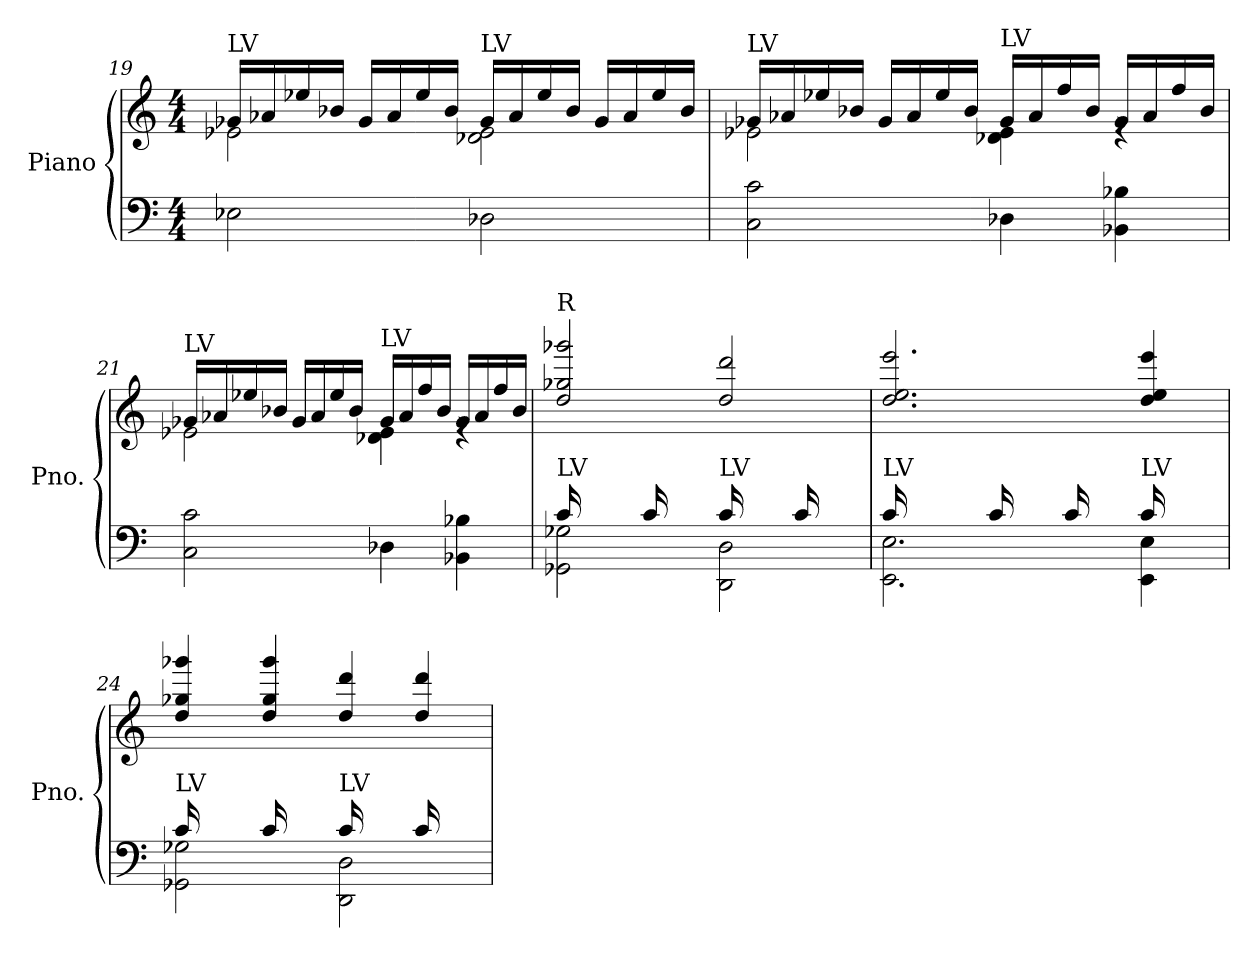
**kern	**kern
*part1	*part1
*staff2	*staff1
*I"Piano	*
*I'Pno.	*
!!LO:LB:g=z
*clefF4	*clefG2
*k[]	*k[]
*M4/4	*M4/4
=19	=19
*	*^
!	!LO:TX:a:t=LV	!
2E-X\	16g-X/LL	2e-X\
.	16a-X/	.
.	16ee-X/	.
.	16b-X/JJ	.
.	16g-/LL	.
.	16a-/	.
.	16ee-/	.
.	16b-/JJ	.
!	!LO:TX:a:t=LV	!
2D-X\	16g-/LL	2d-X\ 2e-\
.	16a-/	.
.	16ee-/	.
.	16b-/JJ	.
.	16g-/LL	.
.	16a-/	.
.	16ee-/	.
.	16b-/JJ	.
=20	=20	=20
!	!LO:TX:a:t=LV	!
2C\ 2c\	16g-X/LL	2e-X\
.	16a-X/	.
.	16ee-X/	.
.	16b-X/JJ	.
.	16g-/LL	.
.	16a-/	.
.	16ee-/	.
.	16b-/JJ	.
!	!LO:TX:a:t=LV	!
4D-X\	16g-/LL	4d-X\ 4e-\
.	16a-/	.
.	16ff/	.
.	16b-/JJ	.
4BB-X\ 4B-X\	16g-/LL	4re
.	16a-/	.
.	16ff/	.
.	16b-/JJ	.
!!LO:LB:g=z	!!
=21	=21	=21
!	!LO:TX:a:t=LV	!
2C\ 2c\	16g-X/LL	2e-X\
.	16a-X/	.
.	16ee-X/	.
.	16b-X/JJ	.
.	16g-/LL	.
.	16a-/	.
.	16ee-/	.
.	16b-/JJ	.
!	!LO:TX:a:t=LV	!
4D-X\	16g-/LL	4d-X\ 4e-\
.	16a-/	.
.	16ff/	.
.	16b-/JJ	.
4BB-X\ 4B-X\	16g-/LL	4re
.	16a-/	.
.	16ff/	.
.	16b-/JJ	.
=22	=22	=22
*^	*	*
!	!	!LO:TX:a:t=R	!
!LO:TX:a:t=LV	!	!	!
16c/LL	2GG-X\ 2G-X\	2dd/ 2gg-X/ 2ggg-X/	16ryy
8.ryy	.	.	16g-X\
.	.	.	16d\
.	.	.	16a-X\JJ
16c/LL	.	.	16ryy
8.ryy	.	.	16g-\
.	.	.	16d\
.	.	.	16a-\JJ
!LO:TX:a:t=LV	!	!	!
16c/LL	2DD\ 2D\	2dd/ 2ddd/	16ryy
8.ryy	.	.	16g-\
.	.	.	16d\
.	.	.	16a-\JJ
16c/LL	.	.	16ryy
8.ryy	.	.	16g-\
.	.	.	16d\
.	.	.	16a-\JJ
!!LO:PB:g=z	!!
=23	=23	=23	=23
!LO:TX:a:t=LV	!	!	!
16c/LL	2.EE\ 2.E\	2.dd/ 2.ee/ 2.eee/	16ryy
8.ryy	.	.	16g-X\
.	.	.	16d\
.	.	.	16a-X\JJ
16c/LL	.	.	16ryy
8.ryy	.	.	16g-\
.	.	.	16d\
.	.	.	16a-\JJ
16c/LL	.	.	16ryy
8.ryy	.	.	16g-\
.	.	.	16d\
.	.	.	16a-\JJ
!LO:TX:a:t=LV	!	!	!
16c/LL	4EE\ 4E\	4dd/ 4ee/ 4eee/	16ryy
8.ryy	.	.	16g-\
.	.	.	16d\
.	.	.	16a-\JJ
=24	=24	=24	=24
!LO:TX:a:t=LV	!	!	!
16c/LL	2GG-X\ 2G-X\	4dd/ 4gg-X/ 4ggg-X/	16ryy
8.ryy	.	.	16g-X\
.	.	.	16d\
.	.	.	16a-X\JJ
16c/LL	.	4dd/ 4gg-/ 4ggg-/	16ryy
8.ryy	.	.	16g-\
.	.	.	16d\
.	.	.	16a-\JJ
!LO:TX:a:t=LV	!	!	!
16c/LL	2DD\ 2D\	4dd/ 4ddd/	16ryy
8.ryy	.	.	16g-\
.	.	.	16d\
.	.	.	16a-\JJ
16c/LL	.	4dd/ 4ddd/	16ryy
8.ryy	.	.	16g-\
.	.	.	16d\
.	.	.	16a-\JJ
*v	*v	*	*
*	*v	*v
=	=
*-	*-
